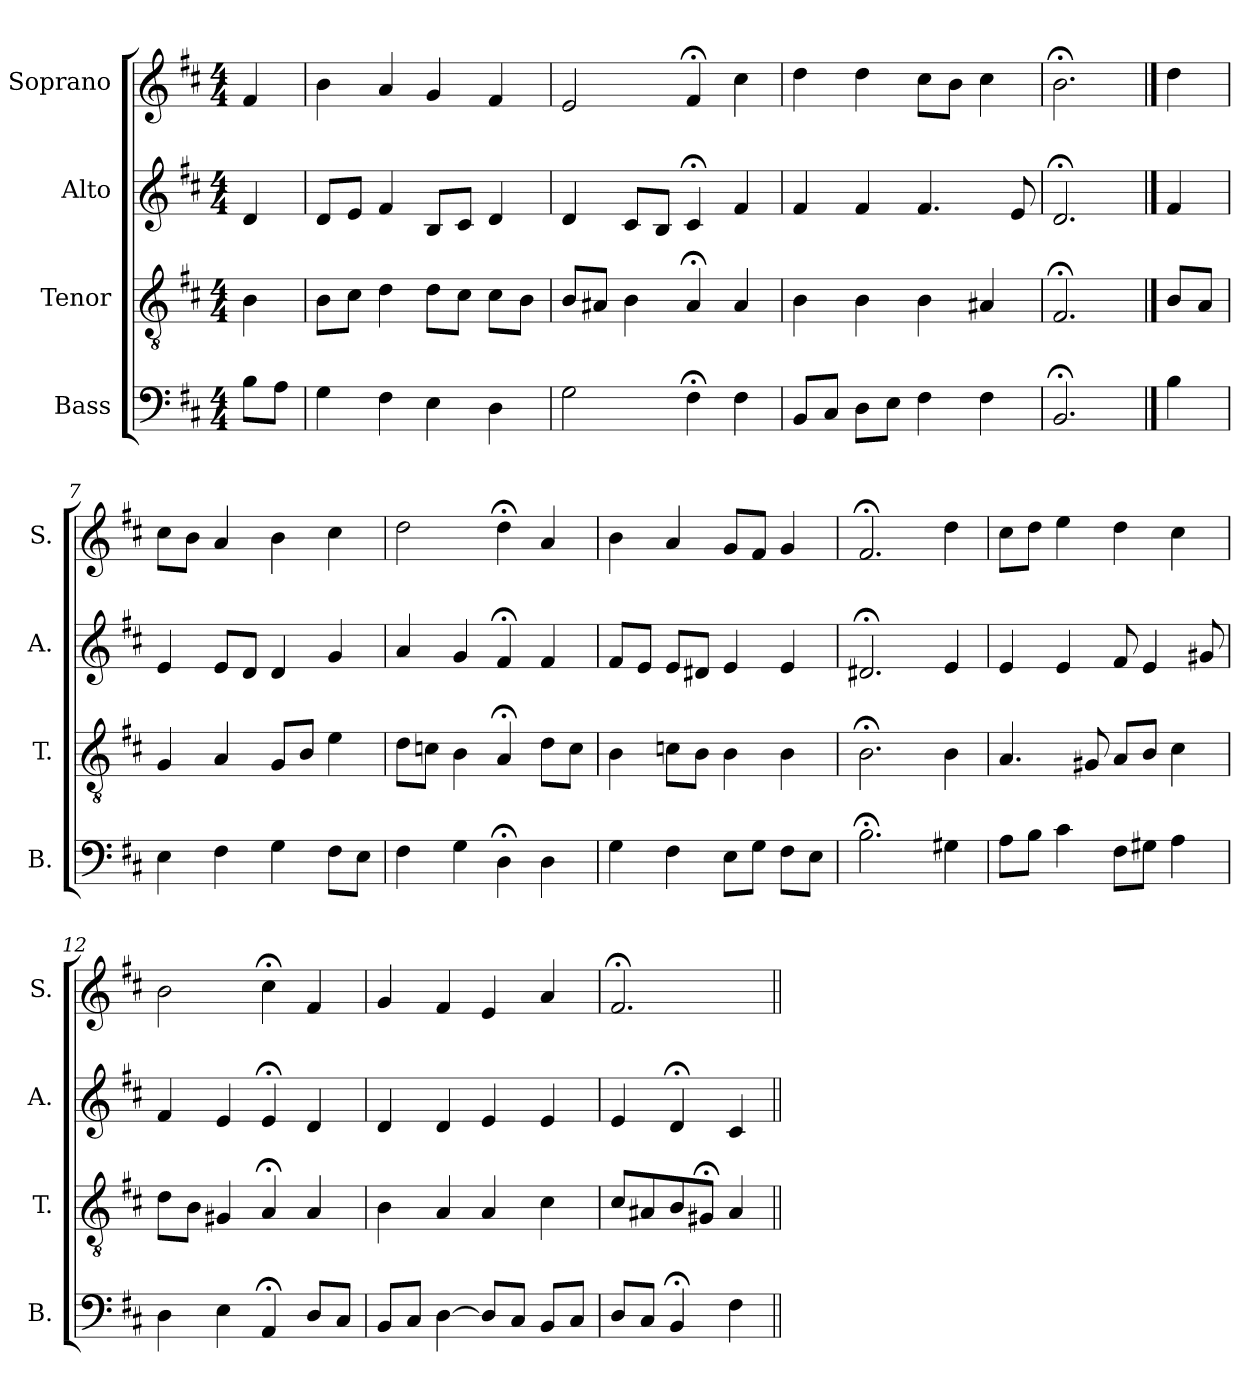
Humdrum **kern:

**kern	**kern	**kern	**kern
*part4	*part3	*part2	*part1
*staff4	*staff3	*staff2	*staff1
*I"Bass	*I"Tenor	*I"Alto	*I"Soprano
*I'B.	*I'T.	*I'A.	*I'S.
*clefF4	*clefGv2	*clefG2	*clefG2
*	*ITrd7c12	*	*
*k[f#c#]	*k[f#c#]	*k[f#c#]	*k[f#c#]
*D:	*D:	*D:	*D:
*M4/4	*M4/4	*M4/4	*M4/4
=1	=1	=1	=1
8B\L	4BB\	4d/	4f#/
8A\J	.	.	.
=2	=2	=2	=2
4G\	8BB\L	8d/L	4b\
.	8C#\J	8e/J	.
4F#\	4D\	4f#/	4a/
4E\	8D\L	8B/L	4g/
.	8C#\J	8c#/J	.
4D\	8C#\L	4d/	4f#/
.	8BB\J	.	.
=3	=3	=3	=3
2G\	8BB/L	4d/	2e/
.	8AA#X/J	.	.
.	4BB\	8c#/L	.
.	.	8B/J	.
4F#;<\	4AA#;</	4c#;</	4f#;</
4F#\	4AA#/	4f#/	4cc#\
=4	=4	=4	=4
8BB/L	4BB\	4f#/	4dd\
8C#/J	.	.	.
8D\L	4BB\	4f#/	4dd\
8E\J	.	.	.
4F#\	4BB\	4.f#/	8cc#\L
.	.	.	8b\J
4F#\	4AA#X/	.	4cc#\
.	.	8e/	.
=5	=5	=5	=5
2.BB;</	2.FF#;</	2.d;</	2.b;<\
==6	==6	==6	==6
4B\	8BB/L	4f#/	4dd\
.	8AA/J	.	.
!!LO:LB:g=z
=7	=7	=7	=7
4E\	4GG/	4e/	8cc#\L
.	.	.	8b\J
4F#\	4AA/	8e/L	4a/
.	.	8d/J	.
4G\	8GG/L	4d/	4b\
.	8BB/J	.	.
8F#\L	4E\	4g/	4cc#\
8E\J	.	.	.
=8	=8	=8	=8
4F#\	8D\L	4a/	2dd\
.	8Cn\J	.	.
4G\	4BB\	4g/	.
4D;<\	4AA;</	4f#;</	4dd;<\
4D\	8D\L	4f#/	4a/
.	8C\J	.	.
=9	=9	=9	=9
4G\	4BB\	8f#/L	4b\
.	.	8e/J	.
4F#\	8Cn\L	8e/L	4a/
.	8BB\J	8d#X/J	.
8E\L	4BB\	4e/	8g/L
8G\J	.	.	8f#/J
8F#\L	4BB\	4e/	4g/
8E\J	.	.	.
=10	=10	=10	=10
2.B;<\	2.BB;<\	2.d#X;</	2.f#;</
4G#X\	4BB\	4e/	4dd\
!!LO:PB:g=z
=11	=11	=11	=11
8A\L	4.AA/	4e/	8cc#\L
8B\J	.	.	8dd\J
4c#\	.	4e/	4ee\
.	8GG#X/	.	.
8F#\L	8AA/L	8f#/	4dd\
8G#X\J	8BB/J	4e/	.
4A\	4C#\	.	4cc#\
.	.	8g#X/	.
=12	=12	=12	=12
4D\	8D\L	4f#/	2b\
.	8BB\J	.	.
4E\	4GG#X/	4e/	.
4AA;</	4AA;</	4e;</	4cc#;<\
8D/L	4AA/	4d/	4f#/
8C#/J	.	.	.
=13	=13	=13	=13
8BB/L	4BB\	4d/	4g/
8C#/J	.	.	.
[4D\	4AA/	4d/	4f#/
8D/L]	4AA/	4e/	4e/
8C#/J	.	.	.
8BB/L	4C#\	4e/	4a/
8C#/J	.	.	.
=14	=14	=14	=14
8D/L	8C#/L	4e/	2.f#;</
8C#/J	8AA#X/	.	.
4BB;</	8BB/	4d;</	.
.	8GG#X;</J	.	.
4F#\	4AA#/	4c#/	.
=||	=||	=||	=||
*-	*-	*-	*-
